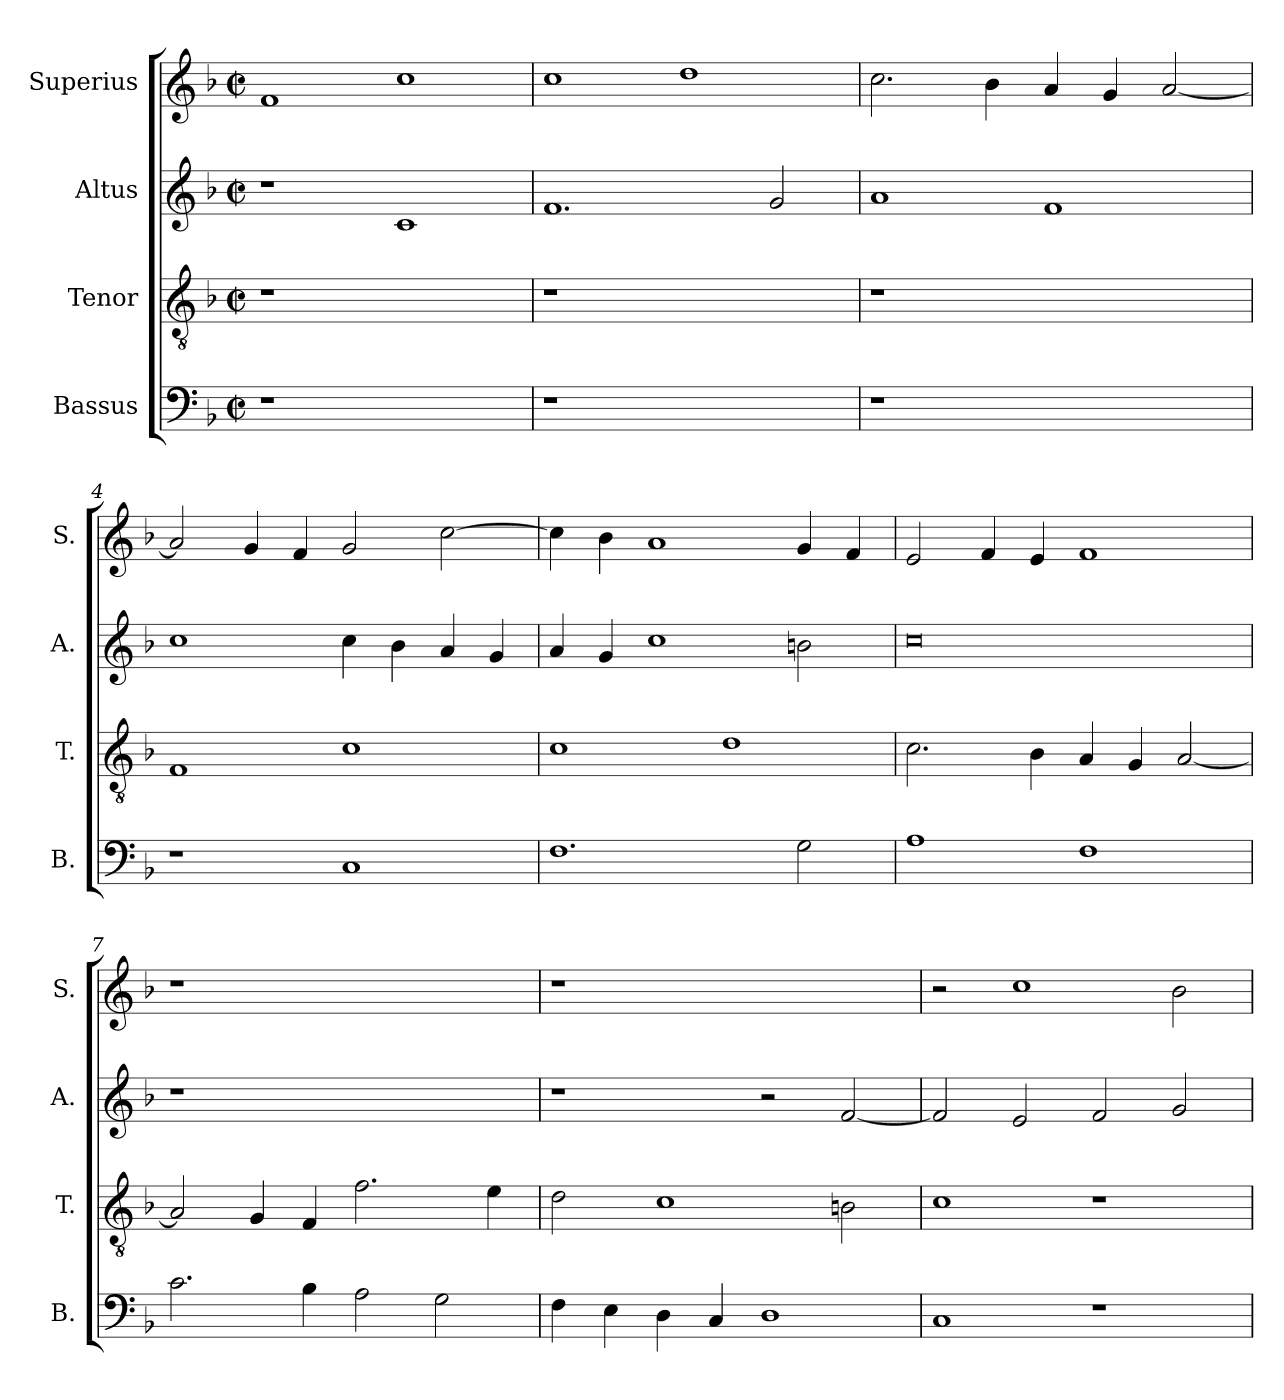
**kern	**kern	**kern	**kern
*part4	*part3	*part2	*part1
*staff4	*staff3	*staff2	*staff1
*I"Bassus	*I"Tenor	*I"Altus	*I"Superius
*I'B.	*I'T.	*I'A.	*I'S.
!!LO:PB:g=z
*clefF4	*clefGv2	*clefG2	*clefG2
*	*ITrd7c12	*	*
*k[b-]	*k[b-]	*k[b-]	*k[b-]
*F:	*F:	*F:	*F:
*M2/2	*M2/2	*M2/2	*M2/2
*met(c|)	*met(c|)	*met(c|)	*met(c|)
=1	=1	=1	=1
!LO:N:vis=1	!LO:N:vis=1	!	!
1r	1r	1r	1fi
1ryy	1ryy	1ci	1cci
=2	=2	=2	=2
!LO:N:vis=1	!LO:N:vis=1	!	!
1r	1r	1.fi	1cci
1ryy	1ryy	.	1ddi
.	.	2gi/	.
=3	=3	=3	=3
!LO:N:vis=1	!LO:N:vis=1	!	!
1r	1r	1ai	2.cci\
.	.	.	4b-i\
1ryy	1ryy	1fi	4ai/
.	.	.	4gi/
.	.	.	[<2ai/
=4	=4	=4	=4
1r	1FFi	1cci	2ai/]
.	.	.	4gi/
.	.	.	4fi/
1Ci	1Ci	4cci\	2gi/
.	.	4b-i\	.
.	.	4ai/	[>2cci\
.	.	4gi/	.
=5	=5	=5	=5
1.Fi	1Ci	4ai/	4cci\]
.	.	4gi/	4b-i\
.	.	1cci	1ai
.	1Di	.	.
2Gi\	.	2bni\	4gi/
.	.	.	4fi/
!!LO:LB:g=z
=6	=6	=6	=6
1Ai	2.Ci\	0cci	2ei/
.	.	.	4fi/
.	4BB-i\	.	4ei/
1Fi	4AAi/	.	1fi
.	4GGi/	.	.
.	[<2AAi/	.	.
=7	=7	=7	=7
!	!	!LO:N:vis=1	!LO:N:vis=1
2.ci\	2AAi/]	1r	1r
.	4GGi/	.	.
4B-i\	4FFi/	.	.
2Ai\	2.Fi\	1ryy	1ryy
2Gi\	.	.	.
.	4Ei\	.	.
=8	=8	=8	=8
!	!	!	!LO:N:vis=1
4Fi\	2Di\	1r	1r
4Ei\	.	.	.
4Di\	1Ci	.	.
4Ci/	.	.	.
1Di	.	2r	1ryy
.	2BBni\	[<2fi/	.
=9	=9	=9	=9
1Ci	1Ci	2fi/]	2r
.	.	2ei/	1cci
1r	1r	2fi/	.
.	.	2gi/	2b-i\
=	=	=	=
*-	*-	*-	*-
